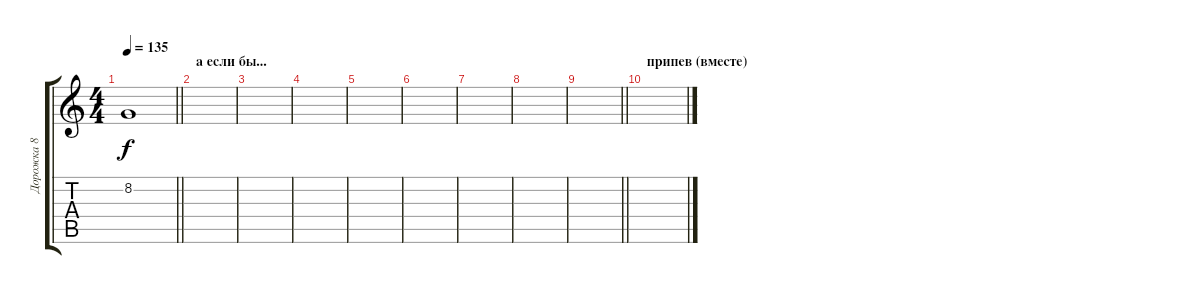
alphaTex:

\track ("Дорожка 8" "Дорожка 8") {instrument stringensemble1}
\staff {score tabs}
\tuning (E4 B3 G3 D3 A2 E2) {hide}
\ts (4 4)
\tempo 135
\clef g2
\barLineRight lightlight
\ks c
8.2.1{dy f} |
\section ("" "а если бы...")
|
|
|
|
|
|
|
\barLineRight lightlight
|
\section ("" "припев (вместе)")
